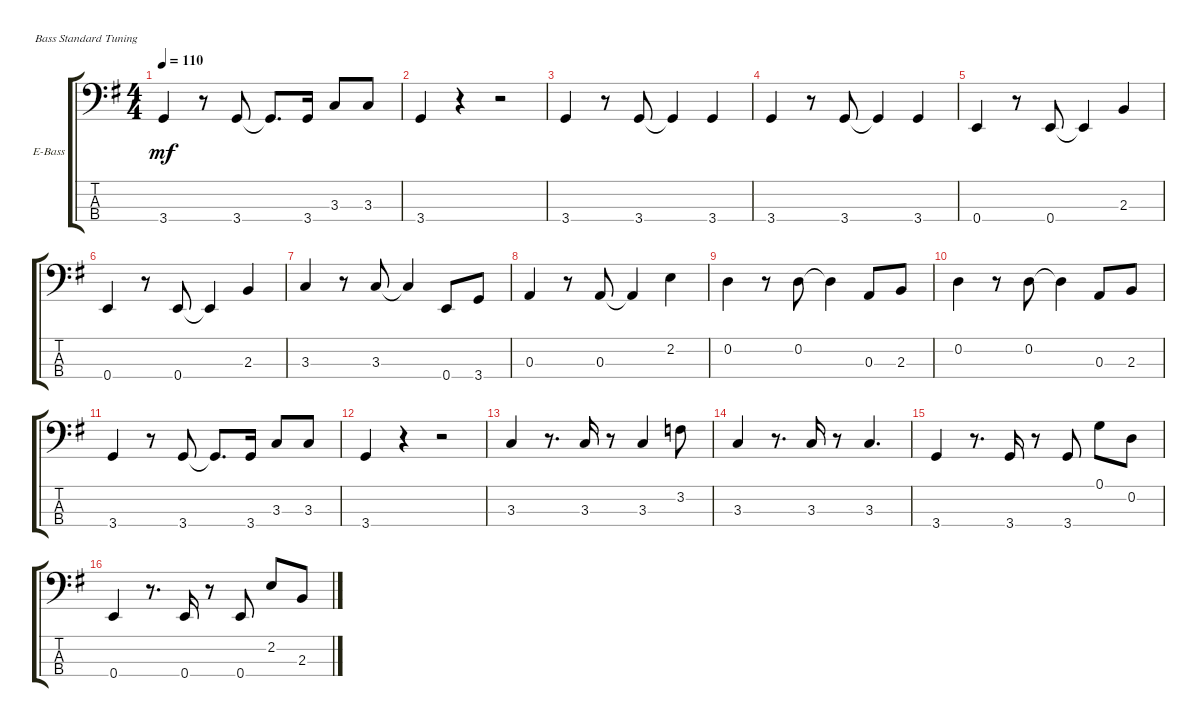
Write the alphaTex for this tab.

\defaultSystemsLayout 4
\bracketExtendMode groupsimilarinstruments
\firstSystemTrackNameOrientation horizontal
\otherSystemsTrackNameOrientation horizontal
\track ("Electric Bass" "E-Bass") {instrument electricbassfinger}
\staff {score tabs}
\tuning (G2 D2 A1 E1)
\ts (4 4)
\tempo 110
\clef f4
\scale
0.333333
\ks g
3.4.4{dy mf} r.8 3.4.8 3.4{t}.8{d} 3.4.16 3.3.8 3.3.8 |
\scale
0.333333 3.4.4 r.4 r.2 |
\scale
0.333333 3.4.4 r.8 3.4.8 3.4{t}.4 3.4.4 |
\scale
0.333333 3.4.4 r.8 3.4.8 3.4{t}.4 3.4.4 |
\scale
0.333333 0.4.4 r.8 0.4.8 0.4{t}.4 2.3.4 |
\scale
0.333333 0.4.4 r.8 0.4.8 0.4{t}.4 2.3.4 |
\scale
0.333333 3.3.4 r.8 3.3.8 3.3{t}.4 0.4.8 3.4.8 |
\scale
0.333333 0.3.4 r.8 0.3.8 0.3{t}.4 2.2.4 |
\scale
0.333333 0.2.4 r.8 0.2.8 0.2{t}.4 0.3.8 2.3.8 |
\scale
0.333333 0.2.4 r.8 0.2.8 0.2{t}.4 0.3.8 2.3.8 |
\scale
0.333333 3.4.4 r.8 3.4.8 3.4{t}.8{d} 3.4.16 3.3.8 3.3.8 |
\scale
0.333333 3.4.4 r.4 r.2 |
\scale
0.333333 3.3.4 r.8{d} 3.3.16 r.8 3.3.4 3.2.8 |
\scale
0.333333 3.3.4 r.8{d} 3.3.16 r.8 3.3.4{d} |
\scale
0.333333 3.4.4 r.8{d} 3.4.16 r.8 3.4.8 0.1.8 0.2.8 |
\scale
0.333333 0.4.4 r.8{d} 0.4.16 r.8 0.4.8 2.2.8 2.3.8
